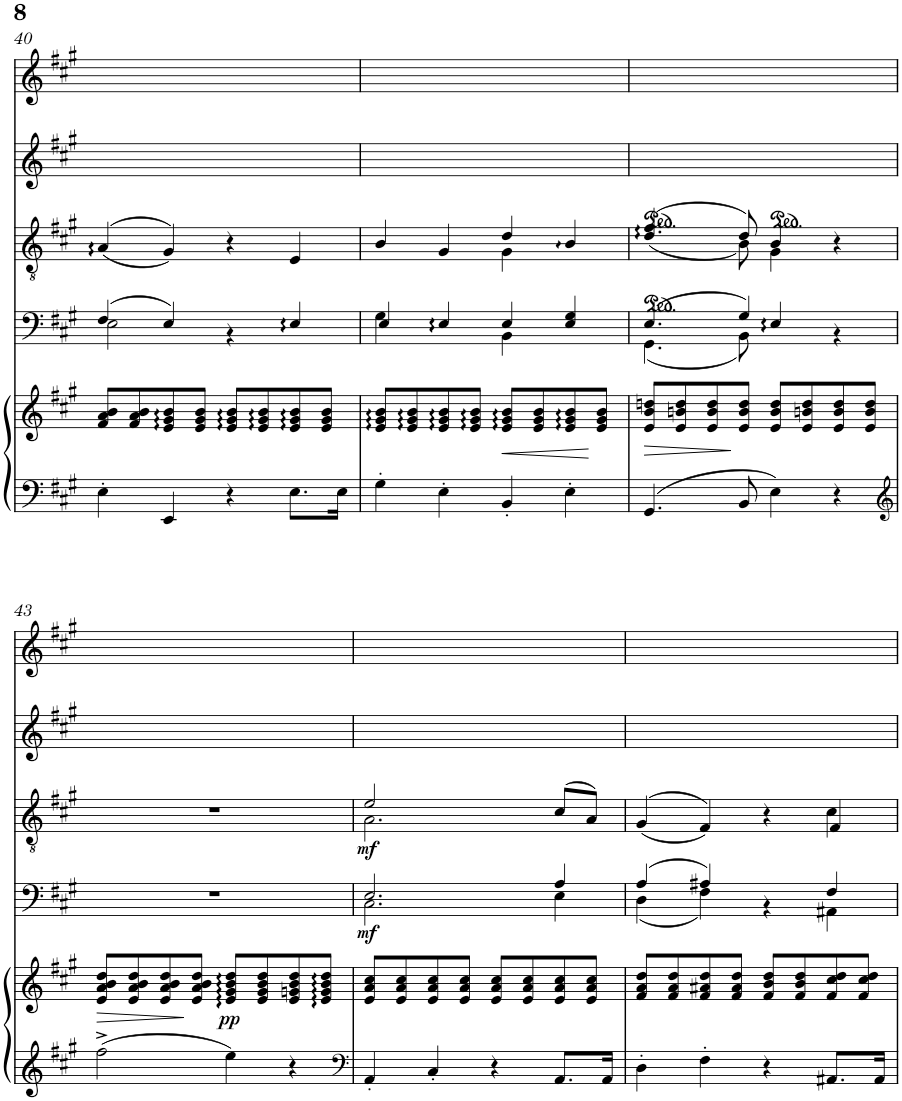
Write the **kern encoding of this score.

**kern	**kern	**dynam	**kern	**dynam	**kern	**dynam	**kern	**kern
*part5	*part5	*part5	*part4	*part4	*part3	*part3	*part2	*part1
*staff6	*staff5	*staff5/6	*staff4	*staff4	*staff3	*staff3	*staff2	*staff1
*I"Piano	*	*	*I"Voice	*	*I"Voice	*	*I"Voice	*I"Voice
*I'Pno	*	*	*I'V	*	*I'V	*	*I'V	*I'V
!!LO:PB:g=z
*clefF4	*clefG2	*	*clefF4	*	*clefGv2	*	*clefG2	*clefG2
*k[f#c#g#]	*k[f#c#g#]	*	*k[f#c#g#]	*	*k[f#c#g#]	*	*k[f#c#g#]	*k[f#c#g#]
*M4/4	*M4/4	*	*M4/4	*	*M4/4	*	*M4/4	*M4/4
=40	=40	=40	=40	=40	=40	=40	=40	=40
*	*	*	*^	*	*	*	*	*
4E'\	8f#/ 8a/ 8b/L	.	(>4F#/	2E\	.	(<(>4A/	.	1ryy	1ryy
.	8f#/ 8a/ 8b/	.	.	.	.	.	.	.	.
4EE/	8e/ 8g#/ 8b/	.	4E/)	.	.	4G#/))	.	.	.
.	8e/ 8g#/ 8b/J	.	.	.	.	.	.	.	.
4r	8e/ 8g#/ 8b/L	.	2ryy	4r	.	4r	.	.	.
.	8e/ 8g#/ 8b/	.	.	.	.	.	.	.	.
8.E\L	8e/ 8g#/ 8b/	.	.	4E/	.	4E/	.	.	.
.	8e/ 8g#/ 8b/J	.	.	.	.	.	.	.	.
16E\Jk	.	.	.	.	.	.	.	.	.
=41	=41	=41	=41	=41	=41	=41	=41	=41	=41
*	*	*	*	*	*	*^	*	*	*
4G#'\	8e/ 8g#/ 8b/L	.	4E/	4G#\	.	4B/	2ryy	.	1ryy	1ryy
.	8e/ 8g#/ 8b/	.	.	.	.	.	.	.	.	.
4E'\	8e/ 8g#/ 8b/	.	4E/	4ryy	.	4G#/	.	.	.	.
.	8e/ 8g#/ 8b/J	.	.	.	.	.	.	.	.	.
!	!	!LO:HP:b	!	!	!	!	!	!	!	!
4BB'/	8e/ 8g#/ 8b/L	<	4E/	4BB\	.	4d/	4G#\	.	.	.
.	8e/ 8g#/ 8b/	.	.	.	.	.	.	.	.	.
4E'\	8e/ 8g#/ 8b/	.	4E/ 4G#/	4ryy	.	4B/	4ryy	.	.	.
.	8e/ 8g#/ 8b/J	[	.	.	.	.	.	.	.	.
=42	=42	=42	=42	=42	=42	=42	=42	=42	=42	=42
!	!	!LO:HP:b	!	!	!	!	!	!	!	!
4.GG#/	8e/ 8b/ 8ddn/L	>	(>4.E/	(<4.GG#\	.	(>(<4.d/ 4.f#/	4.ryy	.	1ryy	1ryy
.	8e/ 8bn/ 8dd/	.	.	.	.	.	.	.	.	.
.	8e/ 8b/ 8dd/	.	.	.	.	.	.	.	.	.
8BB/	8e/ 8b/ 8dd/J	]	4G#/)	8BB\)	.	8d/)	8B\)	.	.	.
4E\	8e/ 8b/ 8dd/L	.	.	4E/	.	4B/	4G#\	.	.	.
.	8e/ 8bn/ 8dd/	.	4.ryy	.	.	.	.	.	.	.
4r	8e/ 8b/ 8dd/	.	.	4r	.	4r	4ryy	.	.	.
.	8e/ 8b/ 8dd/J	.	.	.	.	.	.	.	.	.
*	*	*	*v	*v	*	*	*	*	*	*
*	*	*	*	*	*v	*v	*	*	*
!!LO:LB:g=z
=43	=43	=43	=43	=43	=43	=43	=43	=43
*clefG2	*	*	*	*	*	*	*	*
!	!	!LO:HP:b	!	!	!	!	!	!
2ff#^\	8e/ 8a/ 8b/ 8dd/L	>	1r	.	1r	.	1ryy	1ryy
.	8e/ 8a/ 8b/ 8dd/	.	.	.	.	.	.	.
.	8e/ 8a/ 8b/ 8dd/	.	.	.	.	.	.	.
.	8e/ 8a/ 8b/ 8dd/J	]	.	.	.	.	.	.
!	!	!LO:DY:b	!	!	!	!	!	!
4ee\	8e/ 8g#/ 8b/ 8dd/L	pp	.	.	.	.	.	.
.	8e/ 8g#/ 8b/ 8dd/	.	.	.	.	.	.	.
4r	8e/ 8gn/ 8b/ 8dd/	.	.	.	.	.	.	.
.	8e/ 8g/ 8b/ 8dd/J	.	.	.	.	.	.	.
=44	=44	=44	=44	=44	=44	=44	=44	=44
*clefF4	*	*	*	*	*	*	*	*
*	*	*	*^	*	*^	*	*	*
!	!	!	!	!	!LO:DY:b	!	!	!LO:DY:b	!	!
4AA'/	8e/ 8a/ 8cc#/L	.	2.E/	2.C#\	mf	2e/	2.A\	mf	1ryy	1ryy
.	8e/ 8a/ 8cc#/	.	.	.	.	.	.	.	.	.
4C#'/	8e/ 8a/ 8cc#/	.	.	.	.	.	.	.	.	.
.	8e/ 8a/ 8cc#/J	.	.	.	.	.	.	.	.	.
4r	8e/ 8a/ 8cc#/L	.	.	.	.	2ryy	.	.	.	.
.	8e/ 8a/ 8cc#/	.	.	.	.	.	.	.	.	.
8.AA/L	8e/ 8a/ 8cc#/	.	4A/	4E\	.	.	(>8c#/L	.	.	.
.	8e/ 8a/ 8cc#/J	.	.	.	.	.	8A/J)	.	.	.
16AA/Jk	.	.	.	.	.	.	.	.	.	.
=45	=45	=45	=45	=45	=45	=45	=45	=45	=45	=45
4D'\	8f#/ 8a/ 8dd/L	.	(>4A/	(<4D\	.	(<(>4G#/	2.ryy	.	1ryy	1ryy
.	8f#/ 8a/ 8dd/	.	.	.	.	.	.	.	.	.
4F#'\	8f#/ 8a#X/ 8dd/	.	4A#X/)	4F#\)	.	4F#/))	.	.	.	.
.	8f#/ 8a#/ 8dd/J	.	.	.	.	.	.	.	.	.
4r	8f#/ 8b/ 8dd/L	.	4ryy	4r	.	4r	.	.	.	.
.	8f#/ 8b/ 8dd/	.	.	.	.	.	.	.	.	.
8.AA#X/L	8f#/ 8cc#/ 8dd/	.	4AA#X\	4F#/	.	4c#\	4F#/	.	.	.
.	8f#/ 8cc#/ 8dd/J	.	.	.	.	.	.	.	.	.
16AA#/Jk	.	.	.	.	.	.	.	.	.	.
*	*	*	*v	*v	*	*	*	*	*	*
*	*	*	*	*	*v	*v	*	*	*
=	=	=	=	=	=	=	=	=
*-	*-	*-	*-	*-	*-	*-	*-	*-
